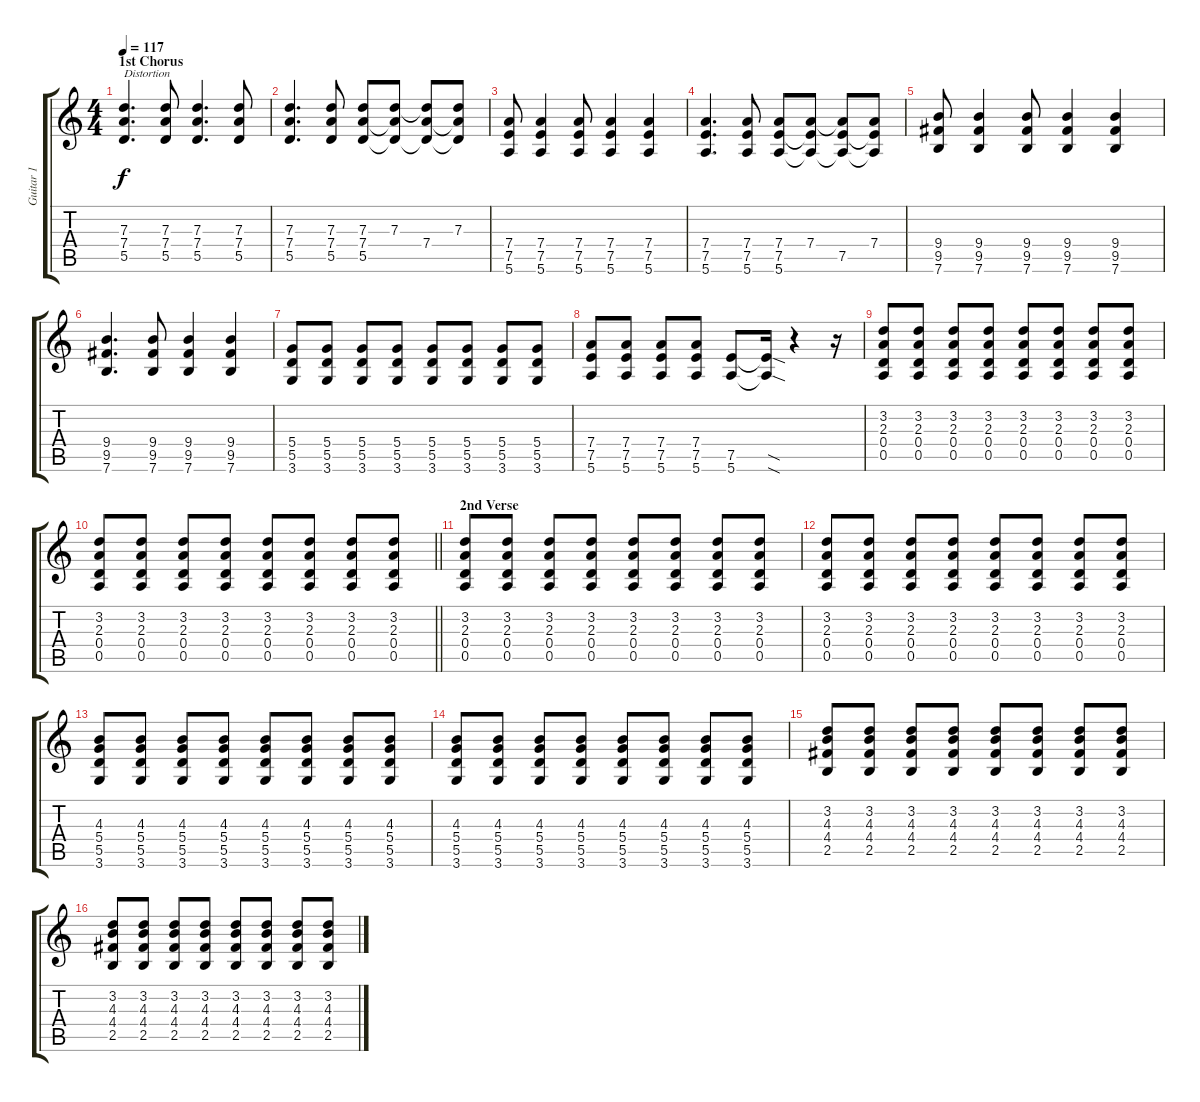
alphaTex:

\track ("Guitar 1" "Guitar 1") {instrument electricguitarmuted}
\staff {score tabs}
\tuning (E4 B3 G3 D3 A2 E2) {hide}
\ts (4 4)
\section ("" "1st Chorus")
\tempo 117
\clef g2
\ks c
(7.3 7.4 5.5).4{d txt "Distortion" dy f} (7.3 7.4 5.5).8 (7.3 7.4 5.5).4{d} (7.3 7.4 5.5).8 |
(7.3 7.4 5.5).4{d} (7.3 7.4 5.5).8 (7.3 7.4 5.5).8 (7.3 7.4{t} 5.5{t}).8 (7.3{t} 7.4 5.5{t}).8 (7.3 7.4{t} 5.5{t}).8 |
(7.4 7.5 5.6).8 (7.4 7.5 5.6).4 (7.4 7.5 5.6).8 (7.4 7.5 5.6).4 (7.4 7.5 5.6).4 |
(7.4 7.5 5.6).4{d} (7.4 7.5 5.6).8 (7.4 7.5 5.6).8 (7.4 7.5{t} 5.6{t}).8 (7.4{t} 7.5 5.6{t}).8 (7.4 7.5{t} 5.6{t}).8 |
(9.4 9.5 7.6).8 (9.4 9.5 7.6).4 (9.4 9.5 7.6).8 (9.4 9.5 7.6).4 (9.4 9.5 7.6).4 |
(9.4 9.5 7.6).4{d} (9.4 9.5 7.6).8 (9.4 9.5 7.6).4 (9.4 9.5 7.6).4 |
(5.4 5.5 3.6).8 (5.4 5.5 3.6).8 (5.4 5.5 3.6).8 (5.4 5.5 3.6).8 (5.4 5.5 3.6).8 (5.4 5.5 3.6).8 (5.4 5.5 3.6).8 (5.4 5.5 3.6).8 |
(7.4 7.5 5.6).8 (7.4 7.5 5.6).8 (7.4 7.5 5.6).8 (7.4 7.5 5.6).8 (7.5 5.6).8 (7.5{sod t} 5.6{sod t}).16 r.4 r.16 |
(3.2 2.3 0.4 0.5).8{balance 8} (3.2 2.3 0.4 0.5).8 (3.2 2.3 0.4 0.5).8 (3.2 2.3 0.4 0.5).8 (3.2 2.3 0.4 0.5).8 (3.2 2.3 0.4 0.5).8 (3.2 2.3 0.4 0.5).8 (3.2 2.3 0.4 0.5).8 |
\barLineRight lightlight
(3.2 2.3 0.4 0.5).8 (3.2 2.3 0.4 0.5).8 (3.2 2.3 0.4 0.5).8 (3.2 2.3 0.4 0.5).8 (3.2 2.3 0.4 0.5).8 (3.2 2.3 0.4 0.5).8 (3.2 2.3 0.4 0.5).8 (3.2 2.3 0.4 0.5).8 |
\section ("" "2nd Verse")
(3.2 2.3 0.4 0.5).8 (3.2 2.3 0.4 0.5).8 (3.2 2.3 0.4 0.5).8 (3.2 2.3 0.4 0.5).8 (3.2 2.3 0.4 0.5).8 (3.2 2.3 0.4 0.5).8 (3.2 2.3 0.4 0.5).8 (3.2 2.3 0.4 0.5).8 |
(3.2 2.3 0.4 0.5).8 (3.2 2.3 0.4 0.5).8 (3.2 2.3 0.4 0.5).8 (3.2 2.3 0.4 0.5).8 (3.2 2.3 0.4 0.5).8 (3.2 2.3 0.4 0.5).8 (3.2 2.3 0.4 0.5).8 (3.2 2.3 0.4 0.5).8 |
(4.3 5.4 5.5 3.6).8 (4.3 5.4 5.5 3.6).8 (4.3 5.4 5.5 3.6).8 (4.3 5.4 5.5 3.6).8 (4.3 5.4 5.5 3.6).8 (4.3 5.4 5.5 3.6).8 (4.3 5.4 5.5 3.6).8 (4.3 5.4 5.5 3.6).8 |
(4.3 5.4 5.5 3.6).8 (4.3 5.4 5.5 3.6).8 (4.3 5.4 5.5 3.6).8 (4.3 5.4 5.5 3.6).8 (4.3 5.4 5.5 3.6).8 (4.3 5.4 5.5 3.6).8 (4.3 5.4 5.5 3.6).8 (4.3 5.4 5.5 3.6).8 |
(3.2 4.3 4.4 2.5).8 (3.2 4.3 4.4 2.5).8 (3.2 4.3 4.4 2.5).8 (3.2 4.3 4.4 2.5).8 (3.2 4.3 4.4 2.5).8 (3.2 4.3 4.4 2.5).8 (3.2 4.3 4.4 2.5).8 (3.2 4.3 4.4 2.5).8 |
(3.2 4.3 4.4 2.5).8 (3.2 4.3 4.4 2.5).8 (3.2 4.3 4.4 2.5).8 (3.2 4.3 4.4 2.5).8 (3.2 4.3 4.4 2.5).8 (3.2 4.3 4.4 2.5).8 (3.2 4.3 4.4 2.5).8 (3.2 4.3 4.4 2.5).8
